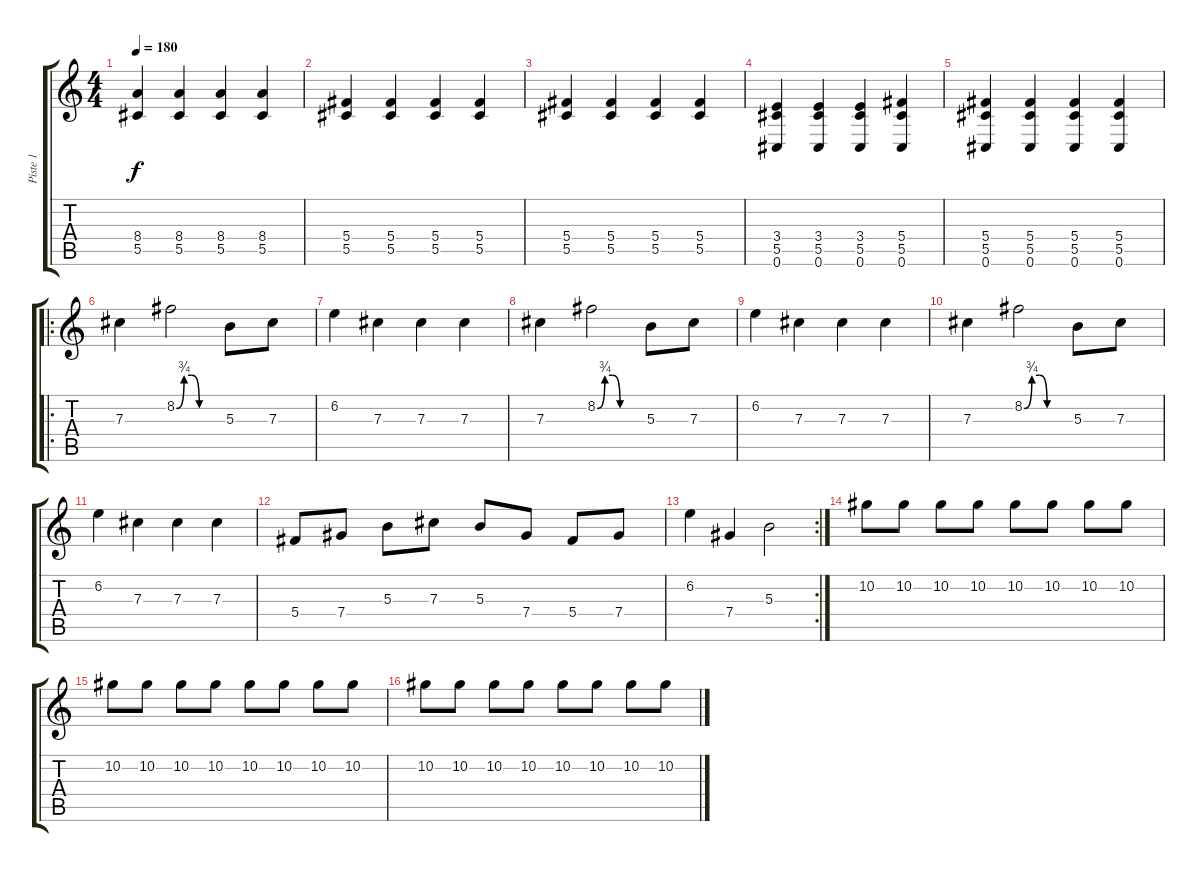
\track ("Piste 1" "Piste 1") {instrument overdrivenguitar}
\staff {score tabs}
\tuning (Eb4 Bb3 Gb3 Db3 Ab2 Db2) {hide}
\ts (4 4)
\tempo 180
\clef g2
\ks c
(8.4 5.5).4{dy f} (8.4 5.5).4 (8.4 5.5).4 (8.4 5.5).4 |
(5.4 5.5).4 (5.4 5.5).4 (5.4 5.5).4 (5.4 5.5).4 |
(5.4 5.5).4 (5.4 5.5).4 (5.4 5.5).4 (5.4 5.5).4 |
(3.4 5.5 0.6).4 (3.4 5.5 0.6).4 (3.4 5.5 0.6).4 (5.4 5.5 0.6).4 |
(5.4 5.5 0.6).4 (5.4 5.5 0.6).4 (5.4 5.5 0.6).4 (5.4 5.5 0.6).4 |
\ro
7.3.4 8.2{be (custom 0 0 10 3 20 3 30 0 60 0)}.2 5.3.8 7.3.8 |
6.2.4 7.3.4 7.3.4 7.3.4 |
7.3.4 8.2{be (custom 0 0 10 3 20 3 30 0 60 0)}.2 5.3.8 7.3.8 |
6.2.4 7.3.4 7.3.4 7.3.4 |
7.3.4 8.2{be (custom 0 0 10 3 20 3 30 0 60 0)}.2 5.3.8 7.3.8 |
6.2.4 7.3.4 7.3.4 7.3.4 |
5.4.8 7.4.8 5.3.8 7.3.8 5.3.8 7.4.8 5.4.8 7.4.8 |
\rc 2
6.2.4 7.4.4 5.3.2 |
10.2.8 10.2.8 10.2.8 10.2.8 10.2.8 10.2.8 10.2.8 10.2.8 |
10.2.8 10.2.8 10.2.8 10.2.8 10.2.8 10.2.8 10.2.8 10.2.8 |
10.2.8 10.2.8 10.2.8 10.2.8 10.2.8 10.2.8 10.2.8 10.2.8
